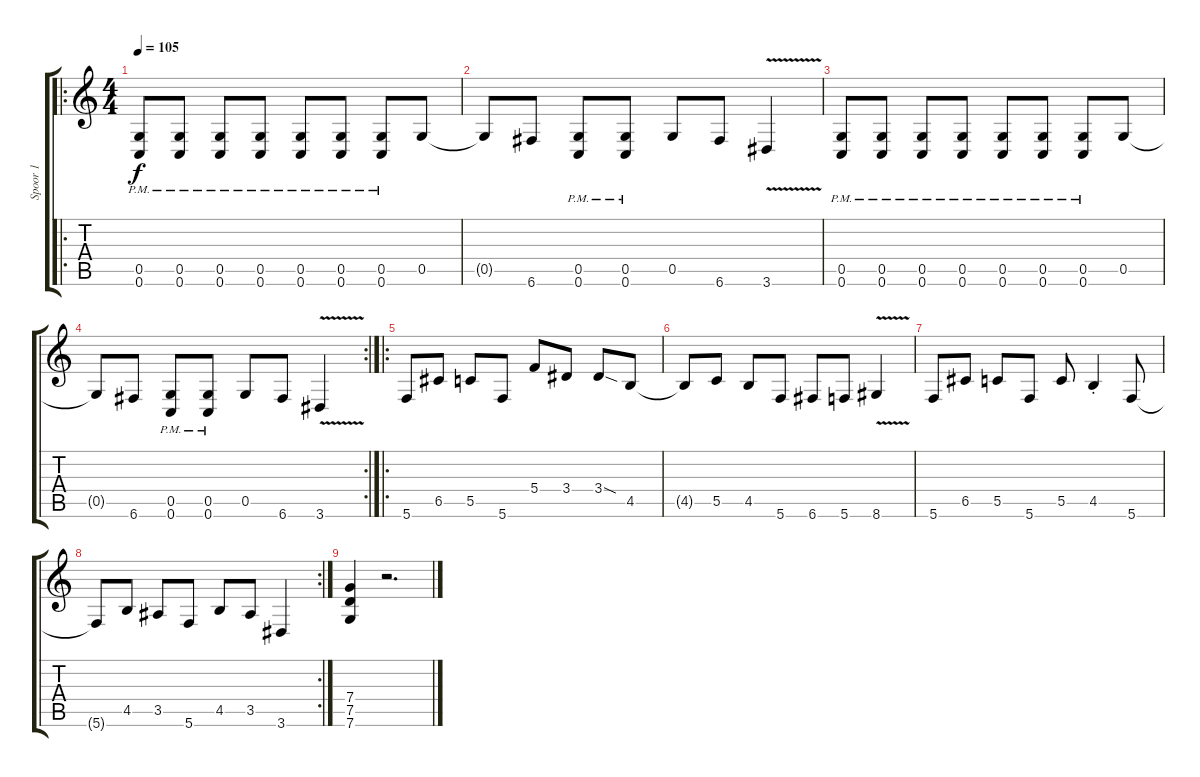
\track ("Spoor 1" "Spoor 1") {instrument distortionguitar}
\staff {score tabs}
\tuning (D4 A3 F3 C3 G2 C2) {hide}
\ro
\ts (4 4)
\tempo 105
\clef g2
\ks c
(0.5{pm} 0.6{pm}).8{dy f} (0.5{pm} 0.6{pm}).8 (0.5{pm} 0.6{pm}).8 (0.5{pm} 0.6{pm}).8 (0.5{pm} 0.6{pm}).8 (0.5{pm} 0.6{pm}).8 (0.5{pm} 0.6{pm}).8 0.5.8 |
0.5{t}.8 6.6.8 (0.5{pm} 0.6{pm}).8 (0.5{pm} 0.6{pm}).8 0.5.8 6.6.8 3.6{v}.4 |
(0.5{pm} 0.6{pm}).8 (0.5{pm} 0.6{pm}).8 (0.5{pm} 0.6{pm}).8 (0.5{pm} 0.6{pm}).8 (0.5{pm} 0.6{pm}).8 (0.5{pm} 0.6{pm}).8 (0.5{pm} 0.6{pm}).8 0.5.8 |
\rc 2
0.5{t}.8 6.6.8 (0.5{pm} 0.6{pm}).8 (0.5{pm} 0.6{pm}).8 0.5.8 6.6.8 3.6{v}.4 |
\ro
5.6.8 6.5.8 5.5.8 5.6.8 5.4.8 3.4.8 3.4{sod}.8 4.5.8 |
4.5{t}.8 5.5.8 4.5.8 5.6.8 6.6.8 5.6.8 8.6{v}.4 |
5.6.8 6.5.8 5.5.8 5.6.8 5.5.8 4.5{st}.4 5.6.8 |
\rc 2
5.6{t}.8 4.5.8 3.5.8 5.6.8 4.5.8 3.5.8 3.6.4 |
(7.4 7.5 7.6).4 r.2{d}
